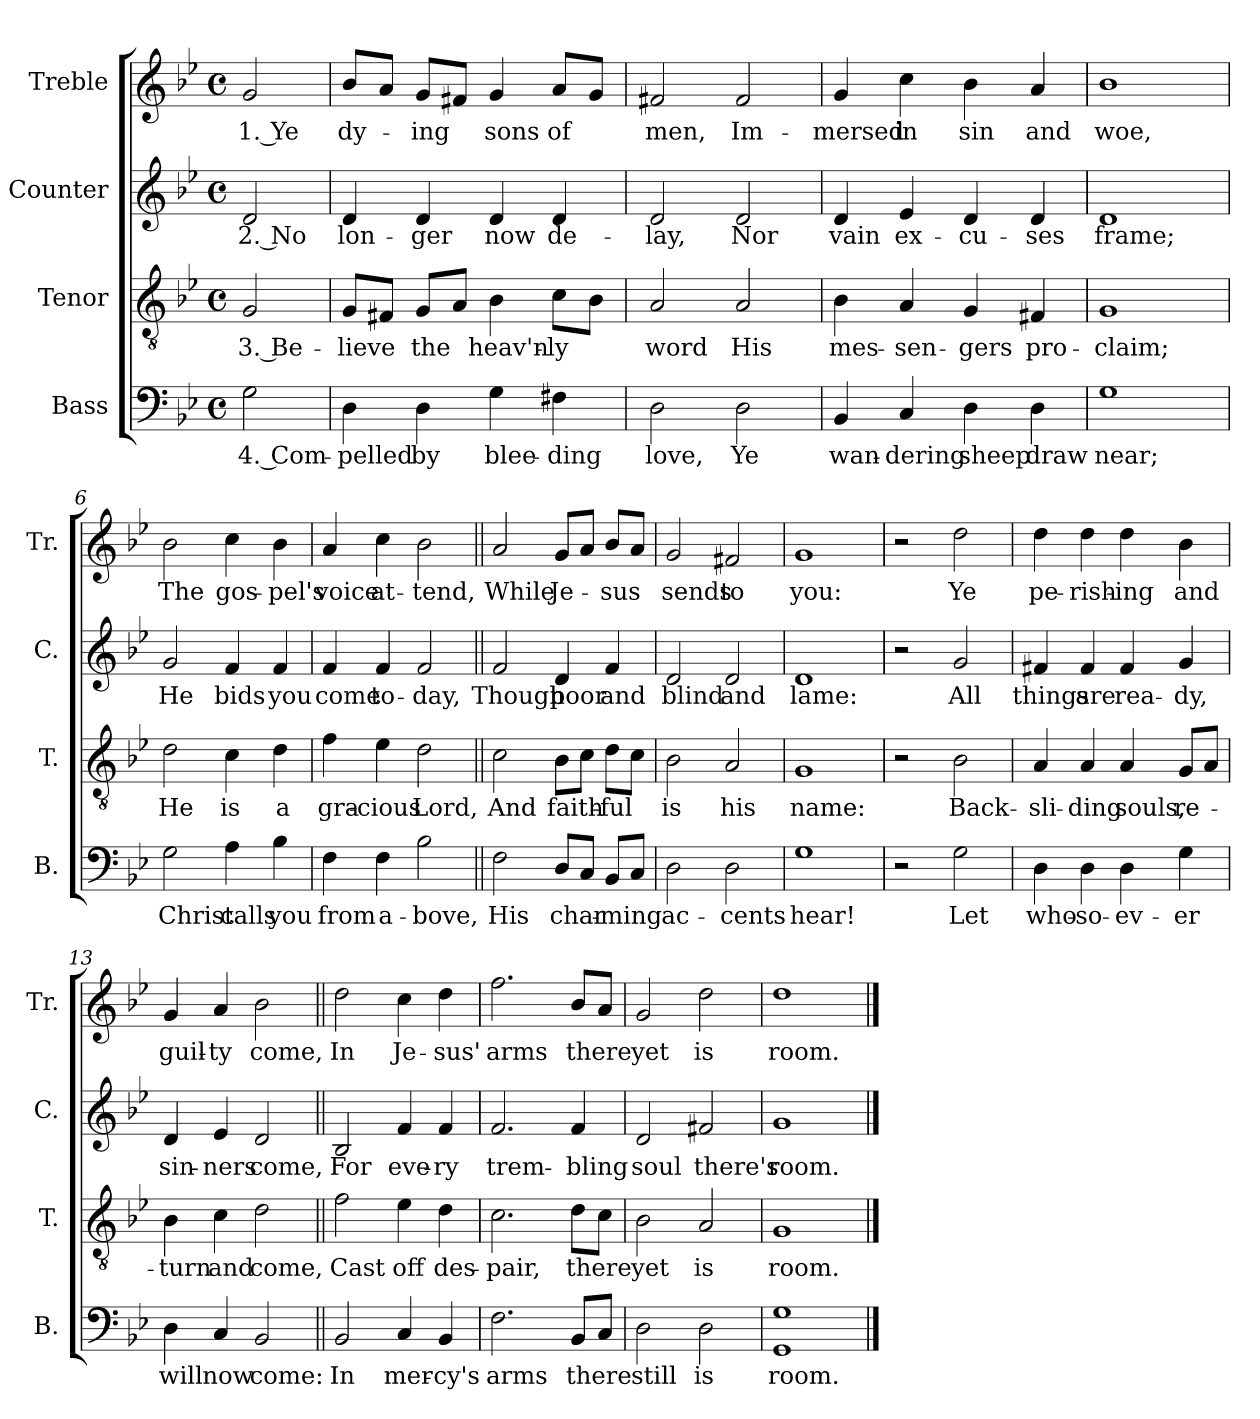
**kern	**text	**kern	**text	**kern	**text	**kern	**text
*part4	*part4	*part3	*part3	*part2	*part2	*part1	*part1
*staff4	*staff4	*staff3	*staff3	*staff2	*staff2	*staff1	*staff1
*I"Bass	*	*I"Tenor	*	*I"Counter	*	*I"Treble	*
*I'B.	*	*I'T.	*	*I'C.	*	*I'Tr.	*
*clefF4	*	*clefGv2	*	*clefG2	*	*clefG2	*
*k[b-e-]	*	*k[b-e-]	*	*k[b-e-]	*	*k[b-e-]	*
*M4/4	*	*M4/4	*	*M4/4	*	*M4/4	*
*met(c)	*	*met(c)	*	*met(c)	*	*met(c)	*
=1	=1	=1	=1	=1	=1	=1	=1
2G\	4. Com-	2G/	3. Be-	2d/	2. No	2g/	1. Ye
=2	=2	=2	=2	=2	=2	=2	=2
4D\	-pelled	8G/L	-lieve	4d/	lon-	8b-/L	dy-
.	.	8F#X/J	.	.	.	8a/J	.
4D\	by	8G/L	the	4d/	-ger	8g/L	-ing
.	.	8A/J	.	.	.	8f#X/J	.
4G\	blee-	4B-\	heav'n-	4d/	now	4g/	sons
4F#X\	-ding	8c\L	-ly	4d/	de-	8a/L	of
.	.	8B-\J	.	.	.	8g/J	.
=3	=3	=3	=3	=3	=3	=3	=3
2D\	love,	2A/	word	2d/	-lay,	2f#X/	men,
2D\	Ye	2A/	His	2d/	Nor	2f#/	Im-
=4	=4	=4	=4	=4	=4	=4	=4
4BB-/	wan-	4B-\	mes-	4d/	vain	4g/	-mersed
4C/	-dering	4A/	-sen-	4e-/	ex-	4cc\	in
4D\	sheep	4G/	-gers	4d/	-cu-	4b-\	sin
4D\	draw	4F#X/	pro-	4d/	-ses	4a/	and
=5	=5	=5	=5	=5	=5	=5	=5
1G	near;	1G	-claim;	1d	frame;	1b-	woe,
=6	=6	=6	=6	=6	=6	=6	=6
2G\	Christ	2d\	He	2g/	He	2b-\	The
4A\	calls	4c\	is	4f/	bids	4cc\	gos-
4B-\	you	4d\	a	4f/	you	4b-\	-pel's
!!LO:LB:g=z
=7	=7	=7	=7	=7	=7	=7	=7
4F\	from	4f\	gra-	4f/	come	4a/	voice
4F\	a-	4e-\	-cious	4f/	to-	4cc\	at-
2B-\	-bove,	2d\	Lord,	2f/	-day,	2b-\	-tend,
=8||	=8||	=8||	=8||	=8||	=8||	=8||	=8||
2F\	His	2c\	And	2f/	Though	2a/	While
8D/L	char-	8B-\L	faith-	4d/	poor	8g/L	Je-
8C/J	.	8c\J	.	.	.	8a/J	.
8BB-/L	-ming	8d\L	-ful	4f/	and	8b-/L	-sus
8C/J	.	8c\J	.	.	.	8a/J	.
=9	=9	=9	=9	=9	=9	=9	=9
2D\	ac-	2B-\	is	2d/	blind	2g/	sends
2D\	-cents	2A/	his	2d/	and	2f#X/	to
=10	=10	=10	=10	=10	=10	=10	=10
1G	hear!	1G	name:	1d	lame:	1g	you:
=11	=11	=11	=11	=11	=11	=11	=11
2r	.	2r	.	2r	.	2r	.
2G\	Let	2B-\	Back-	2g/	All	2dd\	Ye
=12	=12	=12	=12	=12	=12	=12	=12
4D\	who-	4A/	-sli-	4f#X/	things	4dd\	pe-
4D\	-so-	4A/	-ding	4f#/	are	4dd\	-rish-
4D\	-ev-	4A/	souls,	4f#/	rea-	4dd\	-ing
4G\	-er	8G/L	re-	4g/	-dy,	4b-\	and
.	.	8A/J	.	.	.	.	.
!!LO:LB:g=z
=13	=13	=13	=13	=13	=13	=13	=13
4D\	will	4B-\	-turn	4d/	sin-	4g/	guil-
4C/	now	4c\	and	4e-/	-ners	4a/	-ty
2BB-/	come:	2d\	come,	2d/	come,	2b-\	come,
=14||	=14||	=14||	=14||	=14||	=14||	=14||	=14||
2BB-/	In	2f\	Cast	2B-/	For	2dd\	In
4C/	mer-	4e-\	off	4f/	eve-	4cc\	Je-
4BB-/	-cy's	4d\	des-	4f/	-ry	4dd\	-sus'
=15	=15	=15	=15	=15	=15	=15	=15
2.F\	arms	2.c\	-pair,	2.f/	trem-	2.ff\	arms
8BB-/L	there	8d\L	there	4f/	-bling	8b-/L	there
8C/J	.	8c\J	.	.	.	8a/J	.
=16	=16	=16	=16	=16	=16	=16	=16
2D\	still	2B-\	yet	2d/	soul	2g/	yet
2D\	is	2A/	is	2f#X/	there's	2dd\	is
=17	=17	=17	=17	=17	=17	=17	=17
1GG 1G	room.	1G	room.	1g	room.	1dd	room.
==	==	==	==	==	==	==	==
*-	*-	*-	*-	*-	*-	*-	*-
